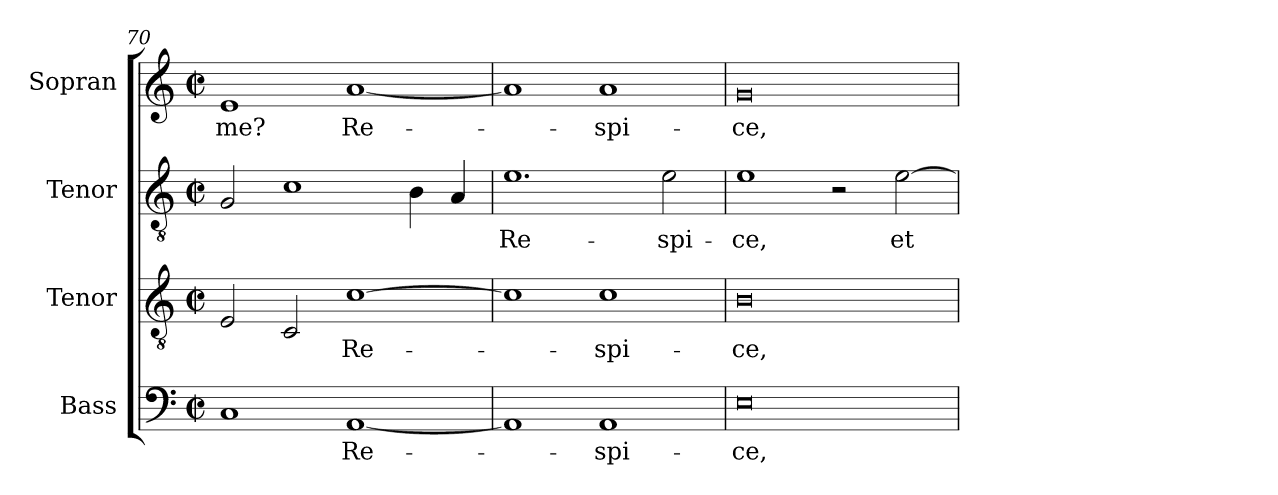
**kern	**text	**kern	**text	**kern	**text	**kern	**text
*part4	*part4	*part3	*part3	*part2	*part2	*part1	*part1
*staff4	*staff4	*staff3	*staff3	*staff2	*staff2	*staff1	*staff1
*I"Bass	*	*I"Tenor	*	*I"Tenor	*	*I"Sopran	*
*	*	*I'Tenor	*	*	*	*	*
*clefF4	*	*clefGv2	*	*clefGv2	*	*clefG2	*
*	*	*ITrd7c12	*	*ITrd7c12	*	*	*
*k[]	*	*k[]	*	*k[]	*	*k[]	*
*M2/2	*	*M2/2	*	*M2/2	*	*M2/2	*
*met(c|)	*	*met(c|)	*	*met(c|)	*	*met(c|)	*
=70	=70	=70	=70	=70	=70	=70	=70
!	!	!	!	!	!	!	!LO:LY:b:color=#000000
1Ci	.	2EEi/	.	2GGi/	.	1ei	me?
.	.	2CCi/	.	1Ci	.	.	.
!	!LO:LY:b:color=#000000	!	!	!	!	!	!
!	!	!	!LO:LY:b:color=#000000	!	!	!	!
!	!	!	!	!	!	!	!LO:LY:b:color=#000000
[<1AAi	Re-	[>1Ci	Re-	.	.	[<1ai	Re-
.	.	.	.	4BBi\	.	.	.
.	.	.	.	4AAi/	.	.	.
=71	=71	=71	=71	=71	=71	=71	=71
!	!	!	!	!	!LO:LY:b:color=#000000	!	!
1AAi]	.	1Ci]	.	1.Ei	Re-	1ai]	.
!	!LO:LY:b:color=#000000	!	!	!	!	!	!
!	!	!	!LO:LY:b:color=#000000	!	!	!	!
!	!	!	!	!	!	!	!LO:LY:b:color=#000000
1AAi	-spi-	1Ci	-spi-	.	.	1ai	-spi-
!	!	!	!	!	!LO:LY:b:color=#000000	!	!
.	.	.	.	2Ei\	-spi-	.	.
=72	=72	=72	=72	=72	=72	=72	=72
!	!LO:LY:b:color=#000000	!	!	!	!	!	!
!	!	!	!LO:LY:b:color=#000000	!	!	!	!
!	!	!	!	!	!LO:LY:b:color=#000000	!	!
!	!	!	!	!	!	!	!LO:LY:b:color=#000000
0Ei	-ce,	0BBi	-ce,	1Ei	-ce,	0gi	-ce,
.	.	.	.	2r	.	.	.
!	!	!	!	!	!LO:LY:b:color=#000000	!	!
.	.	.	.	[>2Ei\	et	.	.
=	=	=	=	=	=	=	=
*-	*-	*-	*-	*-	*-	*-	*-
